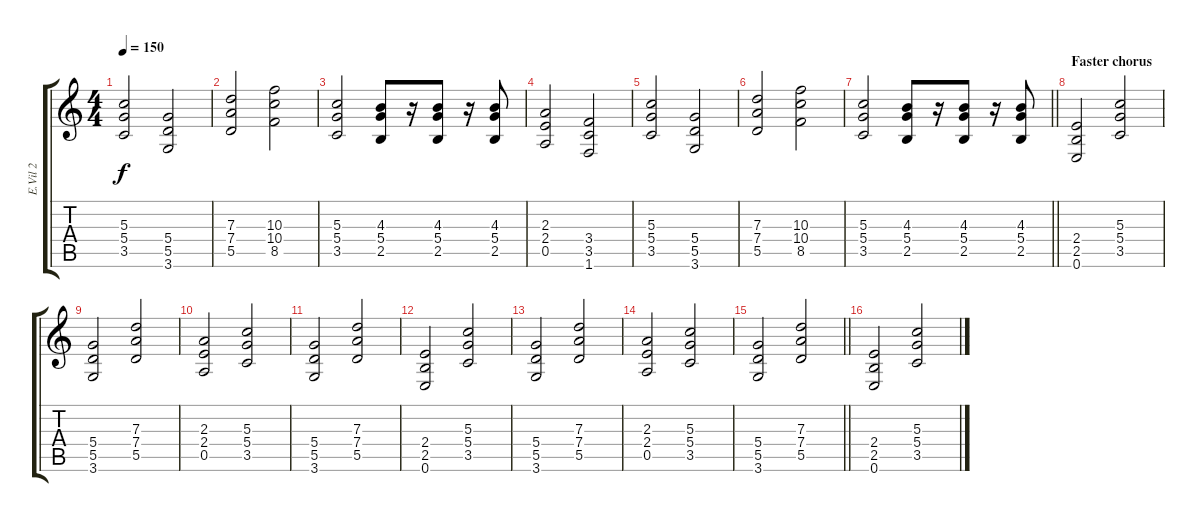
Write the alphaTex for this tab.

\track ("E.Vil 2" "E.Vil 2") {instrument distortionguitar}
\staff {score tabs}
\tuning (E4 B3 G3 D3 A2 E2) {hide}
\ts (4 4)
\tempo 150
\clef g2
\ks c
(5.3 5.4 3.5).2{dy f} (5.4 5.5 3.6).2 |
(7.3 7.4 5.5).2 (10.3 10.4 8.5).2 |
(5.3 5.4 3.5).2 (4.3 5.4 2.5).8 r.16 (4.3 5.4 2.5).8 r.16 (4.3 5.4 2.5).8 |
(2.3 2.4 0.5).2 (3.4 3.5 1.6).2 |
(5.3 5.4 3.5).2 (5.4 5.5 3.6).2 |
(7.3 7.4 5.5).2 (10.3 10.4 8.5).2 |
\barLineRight lightlight
(5.3 5.4 3.5).2 (4.3 5.4 2.5).8 r.16 (4.3 5.4 2.5).8 r.16 (4.3 5.4 2.5).8 |
\section ("" "Faster chorus")
(2.4 2.5 0.6).2 (5.3 5.4 3.5).2 |
(5.4 5.5 3.6).2 (7.3 7.4 5.5).2 |
(2.3 2.4 0.5).2 (5.3 5.4 3.5).2 |
(5.4 5.5 3.6).2 (7.3 7.4 5.5).2 |
(2.4 2.5 0.6).2 (5.3 5.4 3.5).2 |
(5.4 5.5 3.6).2 (7.3 7.4 5.5).2 |
(2.3 2.4 0.5).2 (5.3 5.4 3.5).2 |
\barLineRight lightlight
(5.4 5.5 3.6).2 (7.3 7.4 5.5).2 |
(2.4 2.5 0.6).2 (5.3 5.4 3.5).2
